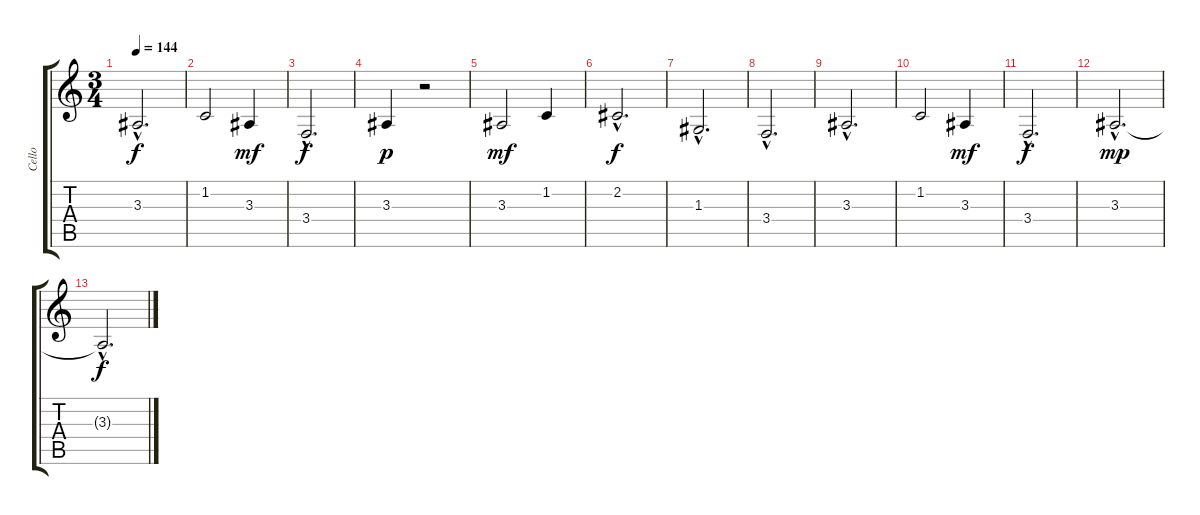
\track ("Cello" "Cello") {instrument cello}
\staff {score tabs}
\tuning (E4 B3 G3 D3 A2 E2) {hide}
\ts (3 4)
\tempo 144
\clef g2
\ks c
3.3{hac}.2{d dy f} |
1.2.2 3.3.4{dy mf} |
3.4{hac}.2{d dy f} |
3.3.4{dy p} r.2 |
3.3.2{dy mf} 1.2.4 |
2.2{hac}.2{d dy f} |
1.3{hac}.2{d} |
3.4{hac}.2{d} |
3.3{hac}.2{d} |
1.2.2 3.3.4{dy mf} |
3.4{hac}.2{d dy f} |
3.3{hac}.2{d dy mp} |
3.3{hac t}.2{d dy f}
